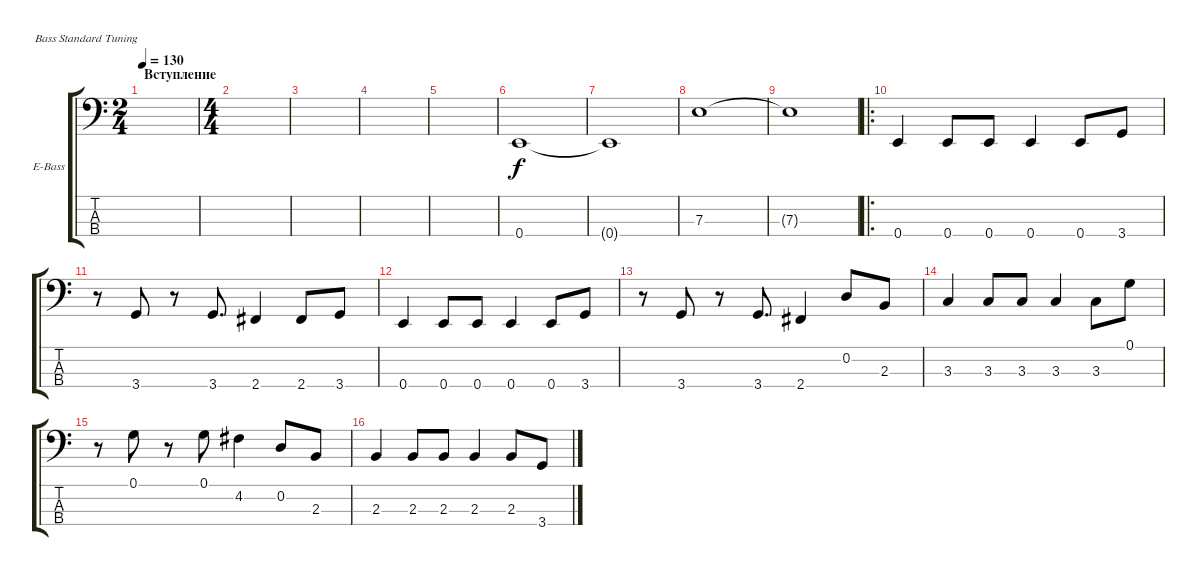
\defaultSystemsLayout 4
\bracketExtendMode groupsimilarinstruments
\firstSystemTrackNameOrientation horizontal
\otherSystemsTrackNameOrientation horizontal
\track ("Electric Bass" "E-Bass") {instrument electricbassfinger}
\staff {score tabs}
\tuning (G2 D2 A1 E1)
\ts (2 4)
\section ("" "Вступление")
\tempo 130
\clef f4
\ks c
|
\ts (4 4)
|
|
|
|
0.4.1 |
0.4{t}.1 |
7.3.1 |
7.3{t}.1 |
\ro
0.4.4 0.4.8 0.4.8 0.4.4 0.4.8 3.4.8 |
r.8 3.4.8 r.8 3.4.8{d} 2.4.4 2.4.8 3.4.8 |
0.4.4 0.4.8 0.4.8 0.4.4 0.4.8 3.4.8 |
r.8 3.4.8 r.8 3.4.8{d} 2.4.4 0.2.8 2.3.8 |
3.3.4 3.3.8 3.3.8 3.3.4 3.3.8 0.1.8 |
r.8 0.1.8 r.8 0.1.8 4.2.4 0.2.8 2.3.8 |
2.3.4 2.3.8 2.3.8 2.3.4 2.3.8 3.4.8
